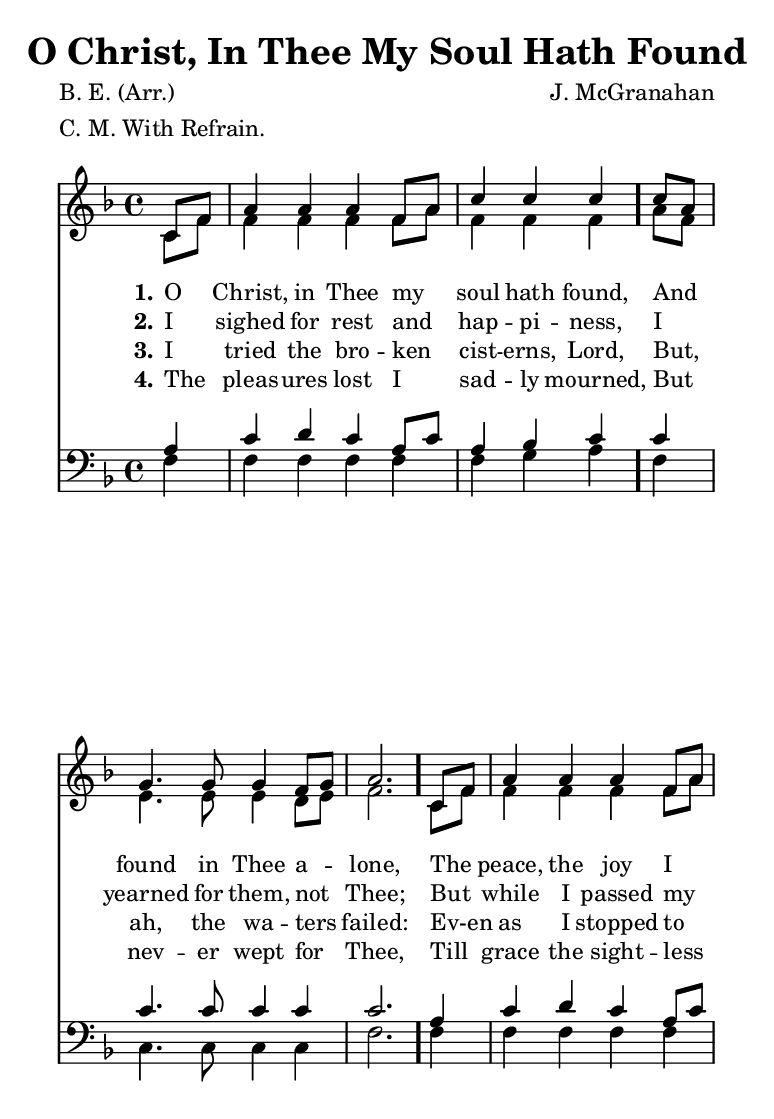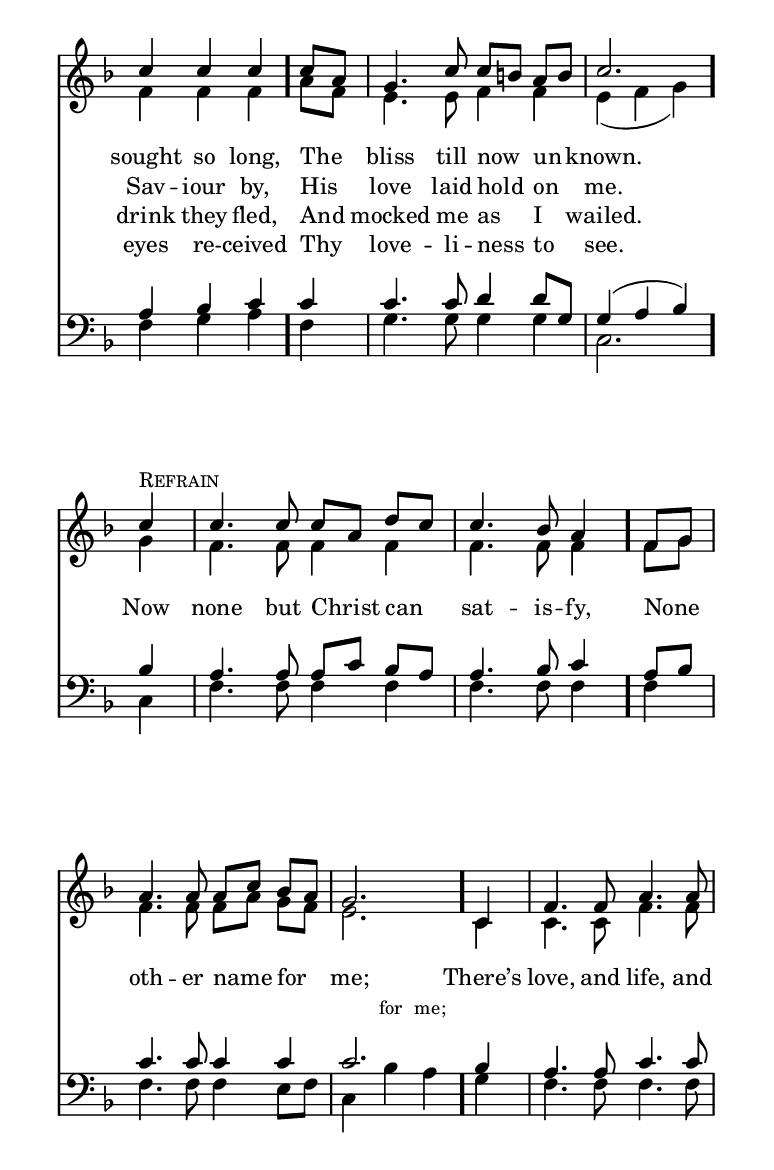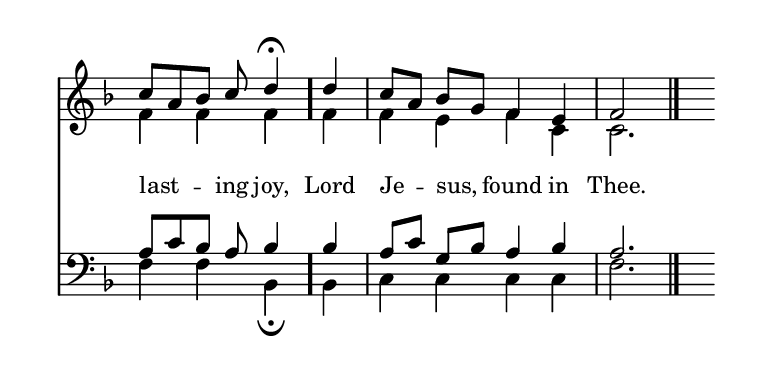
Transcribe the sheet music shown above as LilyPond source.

\include "common/global.ily"
\paper {
  \include "common/paper.ily"
  %ragged-bottom = ##t
  %ragged-last-bottom = ##t
  %systems-per-page = ##f
  %page-count = ##f
}

\header{
  hymnnumber = "106"
  title = "O Christ, In Thee My Soul Hath Found"
  tunename = ""
  meter = "C. M. With Refrain."
  poet = "B. E. (Arr.)"
  composer = "J. McGranahan"
  %copyright = ""
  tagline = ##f
}

% for fermata in MIDI
ta = { \tempo 4=80 }
tb = { \tempo 4=32 }

patternAA = { }

global = {
  \include "common/overrides.ily"
  \override Staff.TimeSignature #'style = #'()
  \time 4/4
  \override Score.MetronomeMark #'transparent = ##t % hide all fermata changes too
  \ta
  \key f \major
  \partial 4
  \autoBeamOff
}

notesSoprano = {
\global
\relative c' {

  c8[ f8] | a4 a4 a4 f8[ a8] | c4 c4 c4
  c8[ a8] | g4. g8 g4 f8[ g8] | a2.
  c,8[ f8] | a4 a4 a4 f8[ a8] | c4 c4 c4
  c8[ a8] | g4. c8 c8[ b!8] a8[ b8] | c2.

  << s^\markup { \small \caps "Refrain" }
  { c4 | c4. c8 c8[ a8] d8[ c8] | c4. bes8 a4 } >>
  f8[ g8] | a4. a8 a8[ c8] bes8[ a8] | g2.
  c,4 | f4. f8 a4. a8 | c8[ a8 bes8] c8 \tb d4 \fermata \ta
  d4 | c8[ a8] bes8[ g8] f4 e4 | f2

  \bar "|."

}
}

notesAlto = {
\global
\relative e' {

  c8[ f8] | f4 f4 f4 f8[ a8] | f4 f4 f4
  a8[ f8] | e4. e8 e4 d8[ e8] | f2.
  c8[ f8] | f4 f4 f4 f8[ a8] | f4 f4 f4
  a8[ f8] | e4. e8 f4 f4 | e4( f4 g4)

  g4 | f4. f8 f4 f4 | f4. f8 f4
  f8[ g8] | f4. f8 f8[ a8] g8[ f8] | e2.
  c4 | c4. c8 f4. f8 | f4 f4 f4
  f4 | f4 e4 f4 c4 | c2.

}
}

notesTenor = {
\global
\relative a {

  a4 | c4 d4 c4 a8[ c8] | a4 bes4 c4
  c4 | c4. c8 c4 c4 | c2.
  a4 | c4 d4 c4 a8[ c8] | a4 bes4 c4
  c4 | c4. c8 d4 d8[ g,8] | g4( a4 bes4)

  bes4 | a4. a8 a8[ c8] bes8[ a8] | a4. bes8 c4 
  a8[ bes8] | c4. c8 c4 c4 | c2.
  bes4 | a4. a8 c4. c8 | a8[ c8 bes8] a8 bes4
  bes4 | a8[ c8] g8[ bes8] a4 bes4 | a2.

}
}

notesBass = {
\global
\relative f {

  f4 | f4 f4 f4 f4 | f4 g4 a4
  f4 | c4. c8 c4 c4 | f2.
  f4 | f4 f4 f4 f4 | f4 g4 a4
  f4 | g4. g8 g4 g4 | c,2.

  c4 | f4. f8 f4 f4 | f4. f8 f4
  f4 | f4. f8 f4 e8[ f8] | c4 bes'4 a4
  g4 | f4. f8 f4. f8 | f4 f4 bes,4 \fermata
  bes4 | c4 c4 c4 c4 | f2.

}
}

Refrain = \lyricmode {

Now none but Christ can sat -- is -- fy, \bar "."
None oth -- er name for me; \bar "."
There’s love, and life, and last -- ing joy, \bar "."
Lord Je -- sus, found in Thee. \bar "."

}

wordsA = \lyricmode {
\set stanza = "1."

O Christ, in Thee my soul hath found, \bar "."
And found in Thee a -- lone, \bar "."
The peace, the joy I sought so long, \bar "."
The bliss till now un -- known. \bar "."

}

wordsB = \lyricmode {
\set stanza = "2."

I sighed for rest and hap -- pi -- ness,
I yearned for them, not Thee;
But while I passed my Sav -- iour by,
His love laid hold on me.

\Refrain

}

wordsC = \lyricmode {
\set stanza = "3."

I tried the bro -- ken cist -- erns, Lord,
But, ah, the wa -- ters failed:
Ev-en as I stopped to drink they fled,
And mocked me as I wailed.

}

wordsD = \lyricmode {
\set stanza = "4."

The pleas -- ures lost I sad -- ly mourned,
But nev -- er wept for Thee,
Till grace the sight -- less eyes re -- ceived
Thy love -- li -- ness to see.

}

underWords = \lyricmode {

{ \repeat unfold 41 { \skip 4 } }
\markup { \with-color #white { _ } } for me;

}

\score {
  \context ChoirStaff <<
    \context Staff = upper <<
      \set ChoirStaff.systemStartDelimiter = #'SystemStartBar
      \context Voice  = sopranos { \voiceOne << \notesSoprano >> }
      \context Voice  = altos { \voiceTwo << \notesAlto >> }
      \context Lyrics = one   \lyricsto sopranos \wordsA
      \context Lyrics = two   \lyricsto sopranos \wordsB
      \context Lyrics = three \lyricsto sopranos \wordsC
      \context Lyrics = four  \lyricsto sopranos \wordsD
    >>
    \context Staff = men <<
      \clef bass
      \context Voice  = tenors { \voiceOne << \notesTenor >> }
      \context Voice  = basses { \voiceTwo << \notesBass >> }
    >>
    \new Lyrics \with {
      alignAboveContext = men
      fontSize = #-2
    } \lyricsto basses \underWords
  >>
  \layout {
    \include "common/layout.ily"
  }
  \midi{
    \include "common/midi.ily"
  }
}

\version "2.18.2"  % necessary for upgrading to future LilyPond versions.

% vi:set et ts=2 sw=2 ai nocindent syntax=lilypond
